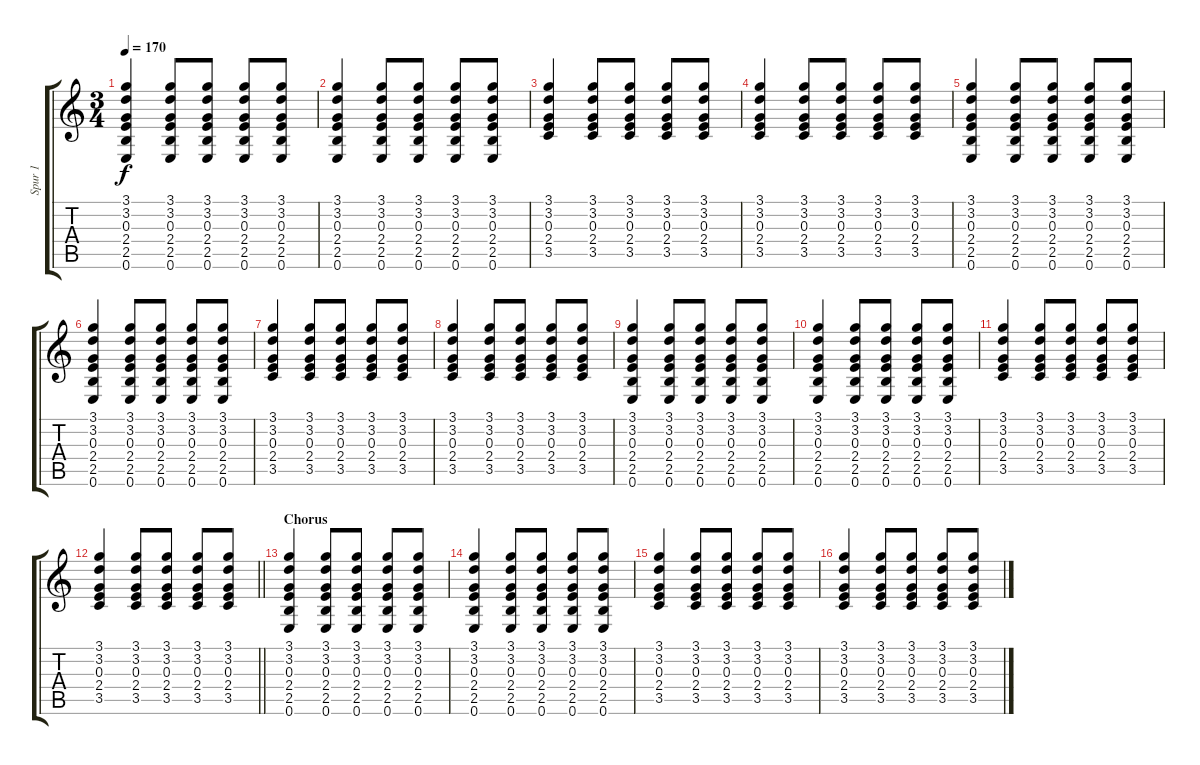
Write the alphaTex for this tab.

\track ("Spur 1" "Spur 1") {instrument acousticguitarsteel}
\staff {score tabs}
\tuning (E4 B3 G3 D3 A2 E2) {hide}
\ts (3 4)
\tempo 170
\clef g2
\ks c
(3.1 3.2 0.3 2.4 2.5 0.6).4{dy f} (3.1 3.2 0.3 2.4 2.5 0.6).8 (3.1 3.2 0.3 2.4 2.5 0.6).8 (3.1 3.2 0.3 2.4 2.5 0.6).8 (3.1 3.2 0.3 2.4 2.5 0.6).8 |
(3.1 3.2 0.3 2.4 2.5 0.6).4 (3.1 3.2 0.3 2.4 2.5 0.6).8 (3.1 3.2 0.3 2.4 2.5 0.6).8 (3.1 3.2 0.3 2.4 2.5 0.6).8 (3.1 3.2 0.3 2.4 2.5 0.6).8 |
(3.1 3.2 0.3 2.4 3.5).4 (3.1 3.2 0.3 2.4 3.5).8 (3.1 3.2 0.3 2.4 3.5).8 (3.1 3.2 0.3 2.4 3.5).8 (3.1 3.2 0.3 2.4 3.5).8 |
(3.1 3.2 0.3 2.4 3.5).4 (3.1 3.2 0.3 2.4 3.5).8 (3.1 3.2 0.3 2.4 3.5).8 (3.1 3.2 0.3 2.4 3.5).8 (3.1 3.2 0.3 2.4 3.5).8 |
(3.1 3.2 0.3 2.4 2.5 0.6).4 (3.1 3.2 0.3 2.4 2.5 0.6).8 (3.1 3.2 0.3 2.4 2.5 0.6).8 (3.1 3.2 0.3 2.4 2.5 0.6).8 (3.1 3.2 0.3 2.4 2.5 0.6).8 |
(3.1 3.2 0.3 2.4 2.5 0.6).4 (3.1 3.2 0.3 2.4 2.5 0.6).8 (3.1 3.2 0.3 2.4 2.5 0.6).8 (3.1 3.2 0.3 2.4 2.5 0.6).8 (3.1 3.2 0.3 2.4 2.5 0.6).8 |
(3.1 3.2 0.3 2.4 3.5).4 (3.1 3.2 0.3 2.4 3.5).8 (3.1 3.2 0.3 2.4 3.5).8 (3.1 3.2 0.3 2.4 3.5).8 (3.1 3.2 0.3 2.4 3.5).8 |
(3.1 3.2 0.3 2.4 3.5).4 (3.1 3.2 0.3 2.4 3.5).8 (3.1 3.2 0.3 2.4 3.5).8 (3.1 3.2 0.3 2.4 3.5).8 (3.1 3.2 0.3 2.4 3.5).8 |
(3.1 3.2 0.3 2.4 2.5 0.6).4 (3.1 3.2 0.3 2.4 2.5 0.6).8 (3.1 3.2 0.3 2.4 2.5 0.6).8 (3.1 3.2 0.3 2.4 2.5 0.6).8 (3.1 3.2 0.3 2.4 2.5 0.6).8 |
(3.1 3.2 0.3 2.4 2.5 0.6).4 (3.1 3.2 0.3 2.4 2.5 0.6).8 (3.1 3.2 0.3 2.4 2.5 0.6).8 (3.1 3.2 0.3 2.4 2.5 0.6).8 (3.1 3.2 0.3 2.4 2.5 0.6).8 |
(3.1 3.2 0.3 2.4 3.5).4 (3.1 3.2 0.3 2.4 3.5).8 (3.1 3.2 0.3 2.4 3.5).8 (3.1 3.2 0.3 2.4 3.5).8 (3.1 3.2 0.3 2.4 3.5).8 |
\barLineRight lightlight
(3.1 3.2 0.3 2.4 3.5).4 (3.1 3.2 0.3 2.4 3.5).8 (3.1 3.2 0.3 2.4 3.5).8 (3.1 3.2 0.3 2.4 3.5).8 (3.1 3.2 0.3 2.4 3.5).8 |
\section ("" "Chorus")
(3.1 3.2 0.3 2.4 2.5 0.6).4 (3.1 3.2 0.3 2.4 2.5 0.6).8 (3.1 3.2 0.3 2.4 2.5 0.6).8 (3.1 3.2 0.3 2.4 2.5 0.6).8 (3.1 3.2 0.3 2.4 2.5 0.6).8 |
(3.1 3.2 0.3 2.4 2.5 0.6).4 (3.1 3.2 0.3 2.4 2.5 0.6).8 (3.1 3.2 0.3 2.4 2.5 0.6).8 (3.1 3.2 0.3 2.4 2.5 0.6).8 (3.1 3.2 0.3 2.4 2.5 0.6).8 |
(3.1 3.2 0.3 2.4 3.5).4 (3.1 3.2 0.3 2.4 3.5).8 (3.1 3.2 0.3 2.4 3.5).8 (3.1 3.2 0.3 2.4 3.5).8 (3.1 3.2 0.3 2.4 3.5).8 |
(3.1 3.2 0.3 2.4 3.5).4 (3.1 3.2 0.3 2.4 3.5).8 (3.1 3.2 0.3 2.4 3.5).8 (3.1 3.2 0.3 2.4 3.5).8 (3.1 3.2 0.3 2.4 3.5).8
